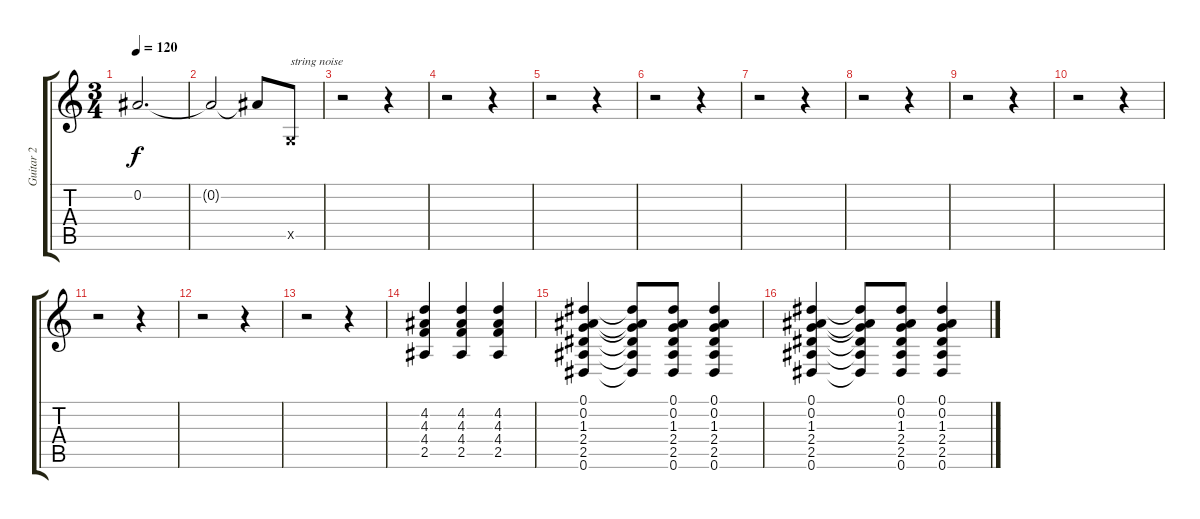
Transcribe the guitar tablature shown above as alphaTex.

\track ("Guitar 2" "Guitar 2") {instrument acousticguitarsteel}
\staff {score tabs}
\tuning (Eb4 Bb3 Gb3 Db3 Ab2 Eb2) {hide}
\ts (3 4)
\tempo 120
\clef g2
\ks c
0.2{t}.2{d dy f} |
0.2{t}.2 0.2{t}.8 -1.5{x}.8{txt "string noise"} |
r.2 r.4 |
r.2 r.4 |
r.2 r.4 |
r.2 r.4 |
r.2 r.4 |
r.2 r.4 |
r.2 r.4 |
r.2 r.4 |
r.2 r.4 |
r.2 r.4 |
r.2 r.4 |
(4.2 4.3 4.4 2.5).4 (4.2 4.3 4.4 2.5).4 (4.2 4.3 4.4 2.5).4 |
(0.1 0.2 1.3 2.4 2.5 0.6).4 (0.1{t} 0.2{t} 1.3{t} 2.4{t} 2.5{t} 0.6{t}).8 (0.1 0.2 1.3 2.4 2.5 0.6).8 (0.1 0.2 1.3 2.4 2.5 0.6).4 |
(0.1 0.2 1.3 2.4 2.5 0.6).4 (0.1{t} 0.2{t} 1.3{t} 2.4{t} 2.5{t} 0.6{t}).8 (0.1 0.2 1.3 2.4 2.5 0.6).8 (0.1 0.2 1.3 2.4 2.5 0.6).4
